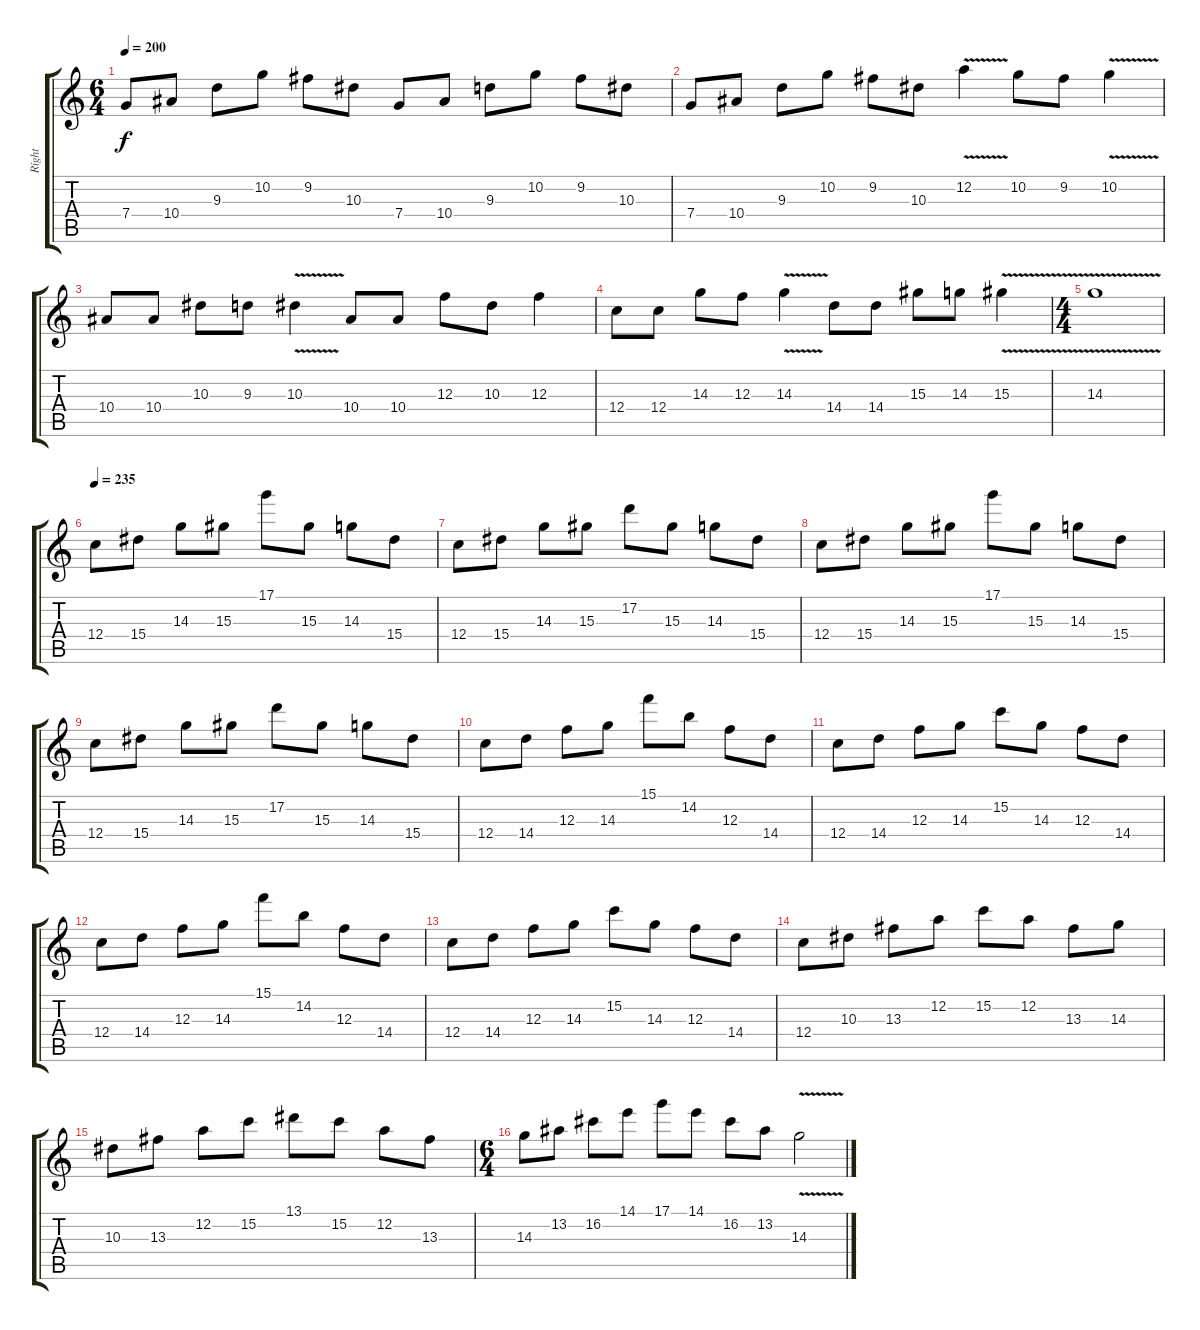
\track ("Right" "Right") {instrument distortionguitar}
\staff {score tabs}
\tuning (D4 A3 F3 C3 G2 D2) {hide}
\ts (6 4)
\tempo 200
\clef g2
\ks c
7.4.8{dy f} 10.4.8 9.3.8 10.2.8 9.2.8 10.3.8 7.4.8 10.4.8 9.3.8 10.2.8 9.2.8 10.3.8 |
7.4.8 10.4.8 9.3.8 10.2.8 9.2.8 10.3.8 12.2{v}.4 10.2.8 9.2.8 10.2{v}.4 |
10.4.8 10.4.8 10.3.8 9.3.8 10.3{v}.4 10.4.8 10.4.8 12.3.8 10.3.8 12.3.4 |
12.4.8 12.4.8 14.3.8 12.3.8 14.3{v}.4 14.4.8 14.4.8 15.3.8 14.3.8 15.3{v}.4 |
\ts (4 4)
14.3{v}.1 |
\tempo 235
12.4.8 15.4.8 14.3.8 15.3.8 17.1.8 15.3.8 14.3.8 15.4.8 |
12.4.8 15.4.8 14.3.8 15.3.8 17.2.8 15.3.8 14.3.8 15.4.8 |
12.4.8 15.4.8 14.3.8 15.3.8 17.1.8 15.3.8 14.3.8 15.4.8 |
12.4.8 15.4.8 14.3.8 15.3.8 17.2.8 15.3.8 14.3.8 15.4.8 |
12.4.8 14.4.8 12.3.8 14.3.8 15.1.8 14.2.8 12.3.8 14.4.8 |
12.4.8 14.4.8 12.3.8 14.3.8 15.2.8 14.3.8 12.3.8 14.4.8 |
12.4.8 14.4.8 12.3.8 14.3.8 15.1.8 14.2.8 12.3.8 14.4.8 |
12.4.8 14.4.8 12.3.8 14.3.8 15.2.8 14.3.8 12.3.8 14.4.8 |
12.4.8 10.3.8 13.3.8 12.2.8 15.2.8 12.2.8 13.3.8 14.3.8 |
10.3.8 13.3.8 12.2.8 15.2.8 13.1.8 15.2.8 12.2.8 13.3.8 |
\ts (6 4)
14.3.8 13.2.8 16.2.8 14.1.8 17.1.8 14.1.8 16.2.8 13.2.8 14.3{v}.2
